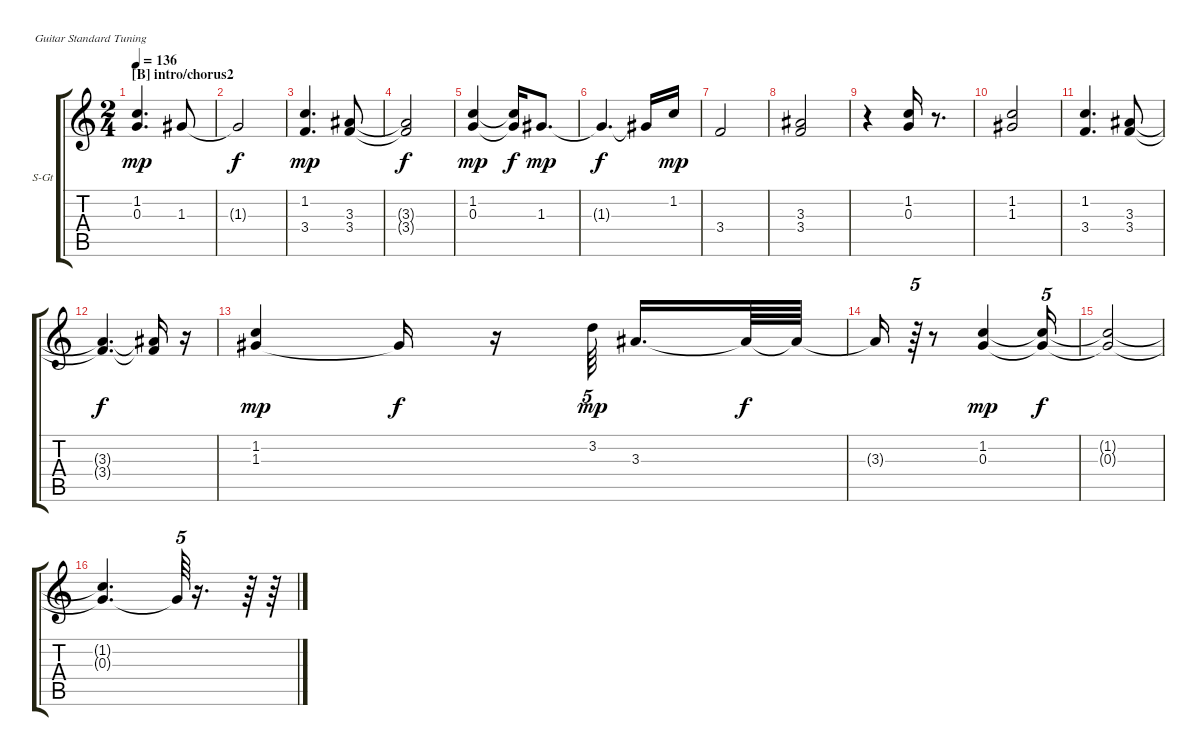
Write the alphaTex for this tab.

\bracketExtendMode groupsimilarinstruments
\firstSystemTrackNameOrientation horizontal
\otherSystemsTrackNameOrientation horizontal
\track ("cama," "S-Gt") {solo instrument synthstrings1}
\staff {score tabs}
\tuning (E4 B3 G3 D3 A2 E2)
\displaytranspose 12
\ts (2 4)
\section ("B" "intro/chorus2")
\tempo 136
\clef g2
\ks c
(1.2 0.3).4{d dy mp} 1.3.8 |
1.3{t}.2{dy f} |
(1.2 3.4).4{d dy mp} (3.3 3.4).8 |
(3.3{t} 3.4{t}).2{dy f} |
(1.2 0.3).4{dy mp} (1.2{t} 0.3{t}).16{dy f} 1.3.8{d dy mp} |
1.3{t}.4{d dy f} 1.3{t}.16 1.2.16{dy mp} |
3.4.2 |
(3.3 3.4).2 |
r.4 (1.2 0.3).16 r.8{d} |
(1.2 1.3).2 |
(1.2 3.4).4{d} (3.3 3.4).8 |
(3.3{t} 3.4{t}).4{d dy f} (3.3{t} 3.4{t}).16 r.16 |
(1.2 1.3).4{dy mp} 1.3{t}.16{dy f} r.16 3.2.64{tu (5 4) dy mp} 3.3.16{d} 3.3{t}.64{dy f} 3.3{t}.64 |
3.3{t}.16 r.64{tu (5 4)} r.8 (1.2 0.3).4{dy mp} (1.2{t} 0.3{t}).16{tu (5 4) dy f} |
(1.2{t} 0.3{t}).2 |
(1.2{t} 0.3{t}).4{d} 0.3{t}.64{tu (5 4)} r.16{d} r.64 r.64
